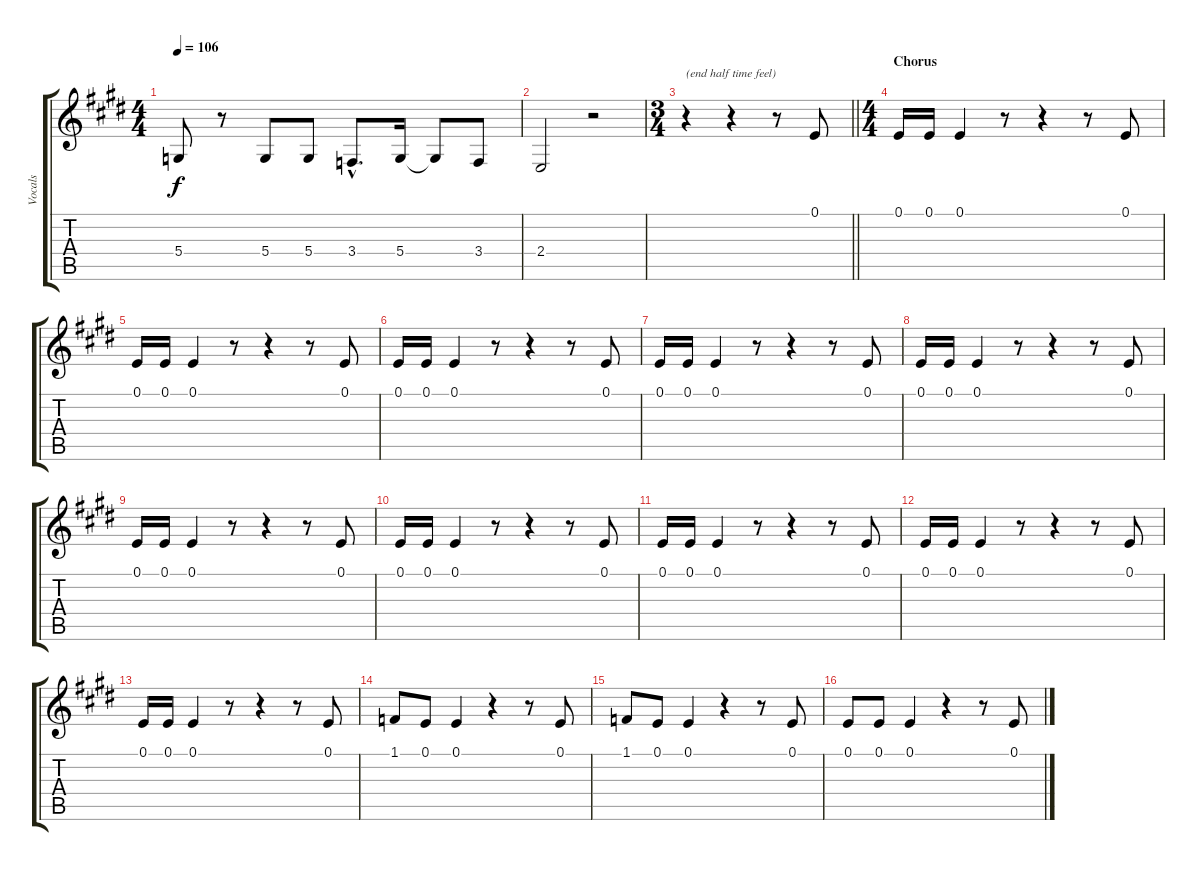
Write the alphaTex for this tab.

\track ("Vocals" "Vocals") {instrument lead2sawtooth}
\staff {score tabs}
\tuning (E4 B3 G3 D3 A2 E2) {hide}
\ts (4 4)
\tempo 106
\clef g2
\ks e
5.4{t}.8{dy f} r.8 5.4.8 5.4.8 3.4{hac}.8{d} 5.4.16 5.4{t}.8 3.4.8 |
2.4.2 r.2 |
\ts (3 4)
\barLineRight lightlight
r.4{txt "(end half time feel)"} r.4 r.8 0.1.8 |
\ts (4 4)
\section ("" "Chorus")
0.1.16 0.1.16 0.1.4 r.8 r.4 r.8 0.1.8 |
0.1.16 0.1.16 0.1.4 r.8 r.4 r.8 0.1.8 |
0.1.16 0.1.16 0.1.4 r.8 r.4 r.8 0.1.8 |
0.1.16 0.1.16 0.1.4 r.8 r.4 r.8 0.1.8 |
0.1.16 0.1.16 0.1.4 r.8 r.4 r.8 0.1.8 |
0.1.16 0.1.16 0.1.4 r.8 r.4 r.8 0.1.8 |
0.1.16 0.1.16 0.1.4 r.8 r.4 r.8 0.1.8 |
0.1.16 0.1.16 0.1.4 r.8 r.4 r.8 0.1.8 |
0.1.16 0.1.16 0.1.4 r.8 r.4 r.8 0.1.8 |
0.1.16 0.1.16 0.1.4 r.8 r.4 r.8 0.1.8 |
1.1.8 0.1.8 0.1.4 r.4 r.8 0.1.8 |
1.1.8 0.1.8 0.1.4 r.4 r.8 0.1.8 |
0.1.8 0.1.8 0.1.4 r.4 r.8 0.1.8
